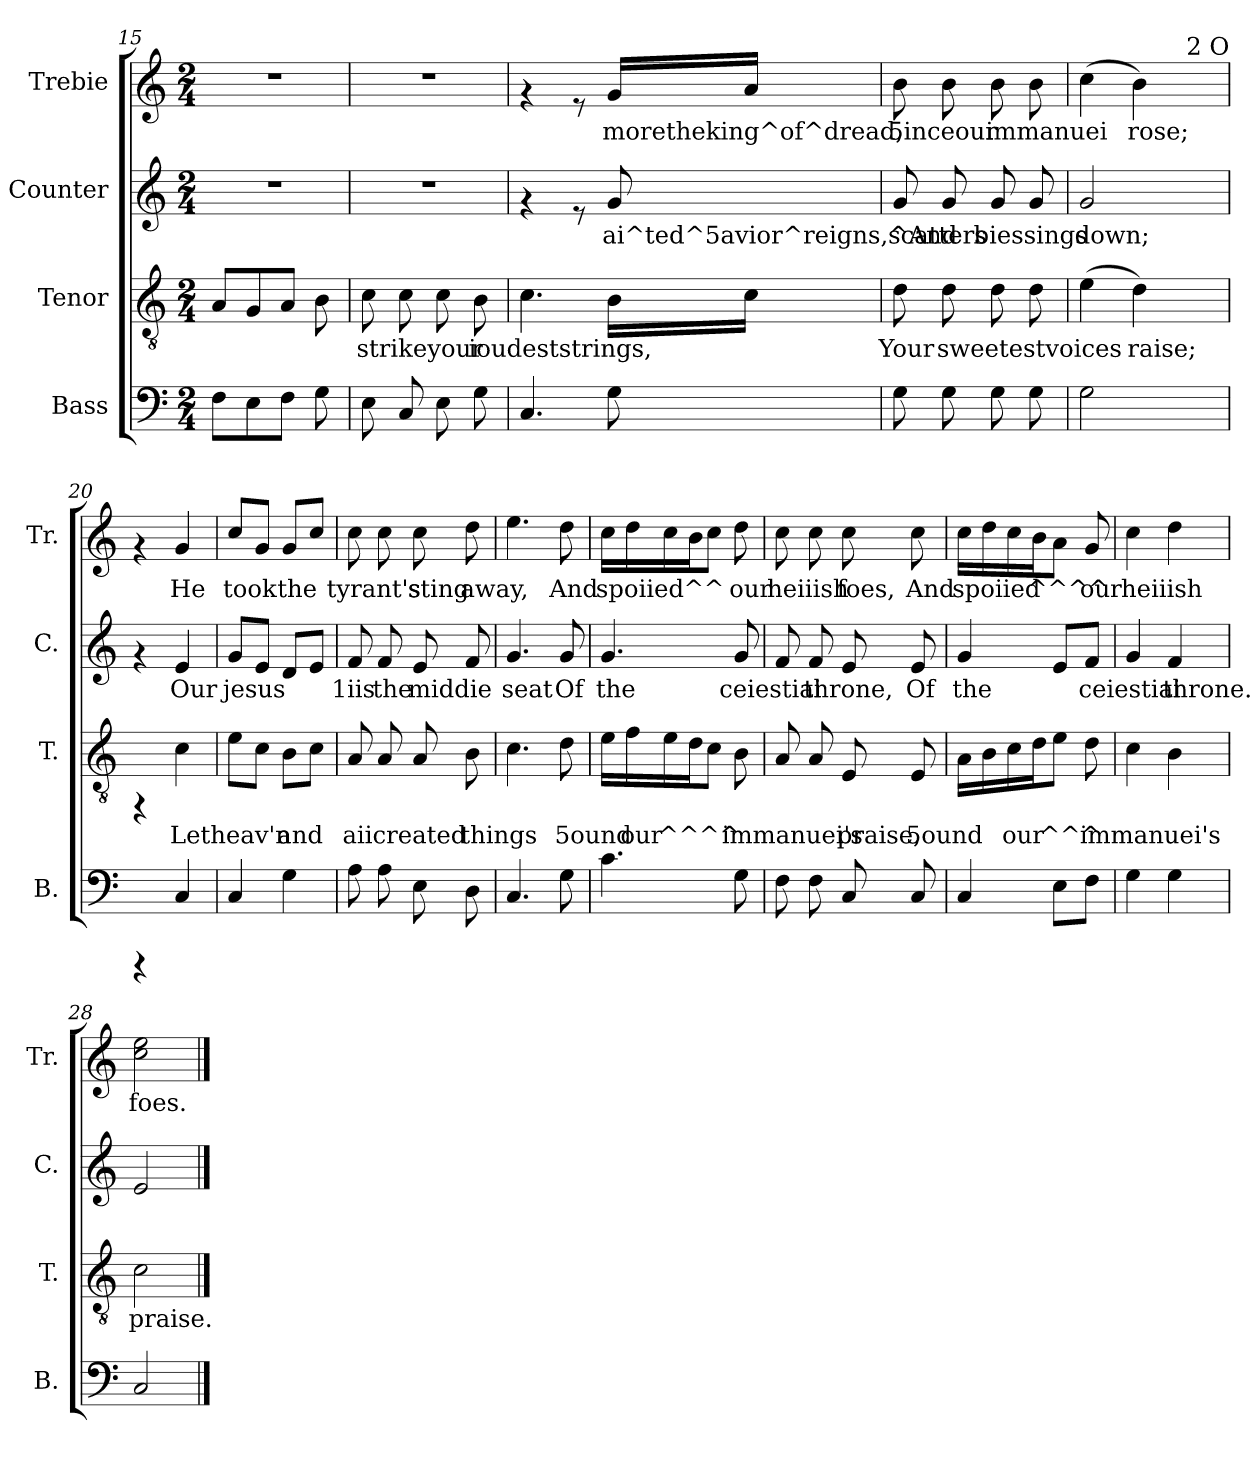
**kern	**kern	**text	**kern	**text	**kern	**text
*part4	*part3	*part3	*part2	*part2	*part1	*part1
*staff4	*staff3	*staff3	*staff2	*staff2	*staff1	*staff1
*I"Bass	*I"Tenor	*	*I"Counter	*	*I"Trebie	*
*I'B.	*I'T.	*	*I'C.	*	*I'Tr.	*
*clefF4	*clefGv2	*	*clefG2	*	*clefG2	*
*k[]	*k[]	*	*k[]	*	*k[]	*
*C:	*C:	*	*C:	*	*C:	*
*M2/4	*M2/4	*	*M2/4	*	*M2/4	*
=15	=15	=15	=15	=15	=15	=15
!	!	!LO:LY:b:rj	!	!	!	!
8F\L	8A/L	.	2r	.	2r	.
!	!	!LO:LY:b:rj	!	!	!	!
8E\	8G/	.	.	.	.	.
!	!	!LO:LY:b:rj	!	!	!	!
8F\J	8A/J	.	.	.	.	.
!	!	!LO:LY:b:rj	!	!	!	!
8G\	8B\	.	.	.	.	.
!!LO:PB:g=z
=16	=16	=16	=16	=16	=16	=16
!	!	!LO:LY:b:rj	!	!	!	!
8E\	8c\	strikeyour	2r	.	2r	.
!	!	!LO:LY:b:rj	!	!	!	!
8C/	8c\	.	.	.	.	.
!	!	!LO:LY:b:rj	!	!	!	!
8E\	8c\	.	.	.	.	.
!	!	!LO:LY:b:rj	!	!	!	!
8G\	8B\	ioudeststrings,	.	.	.	.
=17	=17	=17	=17	=17	=17	=17
!	!	!LO:LY:b:rj	!	!	!	!
4.C/	4.c\	.	4rf	.	4rf	.
.	.	.	8re	.	8re	.
!	!	!LO:LY:b:rj	!	!LO:LY:b:rj	!	!LO:LY:b:rj
8G\	16B\L	.	8g/	ai^ted^5avior^reigns,^And	16g/L	moretheking^of^dread,
!	!	!LO:LY:b:rj	!	!	!	!LO:LY:b:rj
.	16c\J	.	.	.	16a/J	.
=18	=18	=18	=18	=18	=18	=18
!	!	!LO:LY:b:rj	!	!LO:LY:b:rj	!	!LO:LY:b:rj
8G\	8d\	Your	8g/	scatters	8b\	5inceour
!	!	!LO:LY:b:rj	!	!LO:LY:b:rj	!	!LO:LY:b:rj
8G\	8d\	sweetestvoices	8g/	.	8b\	.
!	!	!LO:LY:b:rj	!	!LO:LY:b:rj	!	!LO:LY:b:rj
8G\	8d\	.	8g/	biessings	8b\	immanuei
!	!	!LO:LY:b:rj	!	!LO:LY:b:rj	!	!LO:LY:b:rj
8G\	8d\	.	8g/	.	8b\	.
=19	=19	=19	=19	=19	=19	=19
!	!	!LO:LY:b:rj	!	!LO:LY:b:rj	!	!LO:LY:b:rj
*	*	*	*	*	*^	*
2G\	(>4e\	.	2g/	down;	(>4cc\	4ryy	.
!	!	!LO:LY:b:rj	!	!	!	!	!LO:LY:b:rj
.	4d\)	raise;	.	.	4b\)	8ryy	rose;
.	.	.	.	.	.	32.ryy	.
!	!	!	!	!	!	!LO:TX:a:t=2 O	!
.	.	.	.	.	.	16ryy	.
.	.	.	.	.	.	64ryy	.
*	*	*	*	*	*v	*v	*
=20	=20	=20	=20	=20	=20	=20
4rCCC	4rFF	.	4rf	.	4rf	.
!	!	!LO:LY:b:rj	!	!LO:LY:b:rj	!	!LO:LY:b:rj
4C/	4c\	Letheav'n	4e/	Our	4g/	He
=21	=21	=21	=21	=21	=21	=21
!	!	!LO:LY:b:rj	!	!LO:LY:b:rj	!	!LO:LY:b:rj
4C/	8e\L	.	8g/L	jesus	8cc/L	took
!	!	!LO:LY:b:rj	!	!LO:LY:b:rj	!	!LO:LY:b:rj
.	8c\J	.	8e/J	.	8g/J	.
!	!	!LO:LY:b:rj	!	!LO:LY:b:rj	!	!LO:LY:b:rj
4G\	8B\L	and	8d/L	.	8g/L	the
!	!	!LO:LY:b:rj	!	!LO:LY:b:rj	!	!LO:LY:b:rj
.	8c\J	.	8e/J	.	8cc/J	.
=22	=22	=22	=22	=22	=22	=22
!	!	!LO:LY:b:rj	!	!LO:LY:b:rj	!	!LO:LY:b:rj
8A\	8A/	aii	8f/	1iis	8cc\	tyrant's
!	!	!LO:LY:b:rj	!	!LO:LY:b:rj	!	!LO:LY:b:rj
8A\	8A/	created	8f/	the	8cc\	.
!	!	!LO:LY:b:rj	!	!LO:LY:b:rj	!	!LO:LY:b:rj
8E\	8A/	.	8e/	middie	8cc\	sting
!	!	!LO:LY:b:rj	!	!LO:LY:b:rj	!	!LO:LY:b:rj
8D\	8B\	things	8f/	.	8dd\	away,
=23	=23	=23	=23	=23	=23	=23
!	!	!LO:LY:b:rj	!	!LO:LY:b:rj	!	!LO:LY:b:rj
4.C/	4.c\	.	4.g/	seat	4.ee\	.
!	!	!LO:LY:b:rj	!	!LO:LY:b:rj	!	!LO:LY:b:rj
8G\	8d\	5ound	8g/	Of	8dd\	And
=24	=24	=24	=24	=24	=24	=24
!	!	!LO:LY:b:rj	!	!LO:LY:b:rj	!	!LO:LY:b:rj
4.c\	16e\L	.	4.g/	the	16cc\L	spoiied
!	!	!LO:LY:b:rj	!	!	!	!LO:LY:b:rj
.	16f\	our	.	.	16dd\	.
!	!	!LO:LY:b:rj	!	!	!	!LO:LY:b:rj
.	16e\	^^^^	.	.	16cc\	.
!	!	!LO:LY:b:rj	!	!	!	!LO:LY:b:rj
.	16d\	.	.	.	16b\	^^
!	!	!LO:LY:b:rj	!	!	!	!LO:LY:b:rj
.	8c\J	.	.	.	8cc\J	.
!	!	!LO:LY:b:rj	!	!LO:LY:b:rj	!	!LO:LY:b:rj
8G\	8B\	immanuei's	8g/	ceiestiai	8dd\	our
=25	=25	=25	=25	=25	=25	=25
!	!	!LO:LY:b:rj	!	!LO:LY:b:rj	!	!LO:LY:b:rj
8F\	8A/	.	8f/	.	8cc>\	heiiish
!	!	!LO:LY:b:rj	!	!LO:LY:b:rj	!	!LO:LY:b:rj
8F\	8A/	.	8f/	throne,	8cc\	.
!	!	!LO:LY:b:rj	!	!LO:LY:b:rj	!	!LO:LY:b:rj
8C/	8E/	praise,	8e/	.	8cc\	foes,
!	!	!LO:LY:b:rj	!	!LO:LY:b:rj	!	!LO:LY:b:rj
8C/	8E/	5ound	8e/	Of	8cc\	And
=26	=26	=26	=26	=26	=26	=26
!	!	!LO:LY:b:rj	!	!LO:LY:b:rj	!	!LO:LY:b:rj
4C/	16A\L	.	4g/	the	16cc\L	spoiied
!	!	!LO:LY:b:rj	!	!	!	!LO:LY:b:rj
.	16B\	.	.	.	16dd\	.
!	!	!LO:LY:b:rj	!	!	!	!LO:LY:b:rj
.	16c\	our	.	.	16cc\	.
!	!	!LO:LY:b:rj	!	!	!	!LO:LY:b:rj
.	16d\	.	.	.	16b\	^^^^
!	!	!LO:LY:b:rj	!	!LO:LY:b:rj	!	!LO:LY:b:rj
8E\L	8e\J	^^^	8e/L	.	8a\J	.
!	!	!LO:LY:b:rj	!	!LO:LY:b:rj	!	!LO:LY:b:rj
8F\J	8d\	immanuei's	8f/J	ceiestiai	8g/	our
=27	=27	=27	=27	=27	=27	=27
!	!	!LO:LY:b:rj	!	!LO:LY:b:rj	!	!LO:LY:b:rj
4G\	4c\	.	4g/	.	4cc\	heiiish
!	!	!LO:LY:b:rj	!	!LO:LY:b:rj	!	!LO:LY:b:rj
4G\	4B\	.	4f/	throne.	4dd\	.
=28	=28	=28	=28	=28	=28	=28
!	!	!LO:LY:b:rj	!	!LO:LY:b:rj	!	!LO:LY:b:rj
2C/	2c\	praise.	2e/	.	2ee\ 2cc\	foes.
==	==	==	==	==	==	==
*-	*-	*-	*-	*-	*-	*-
